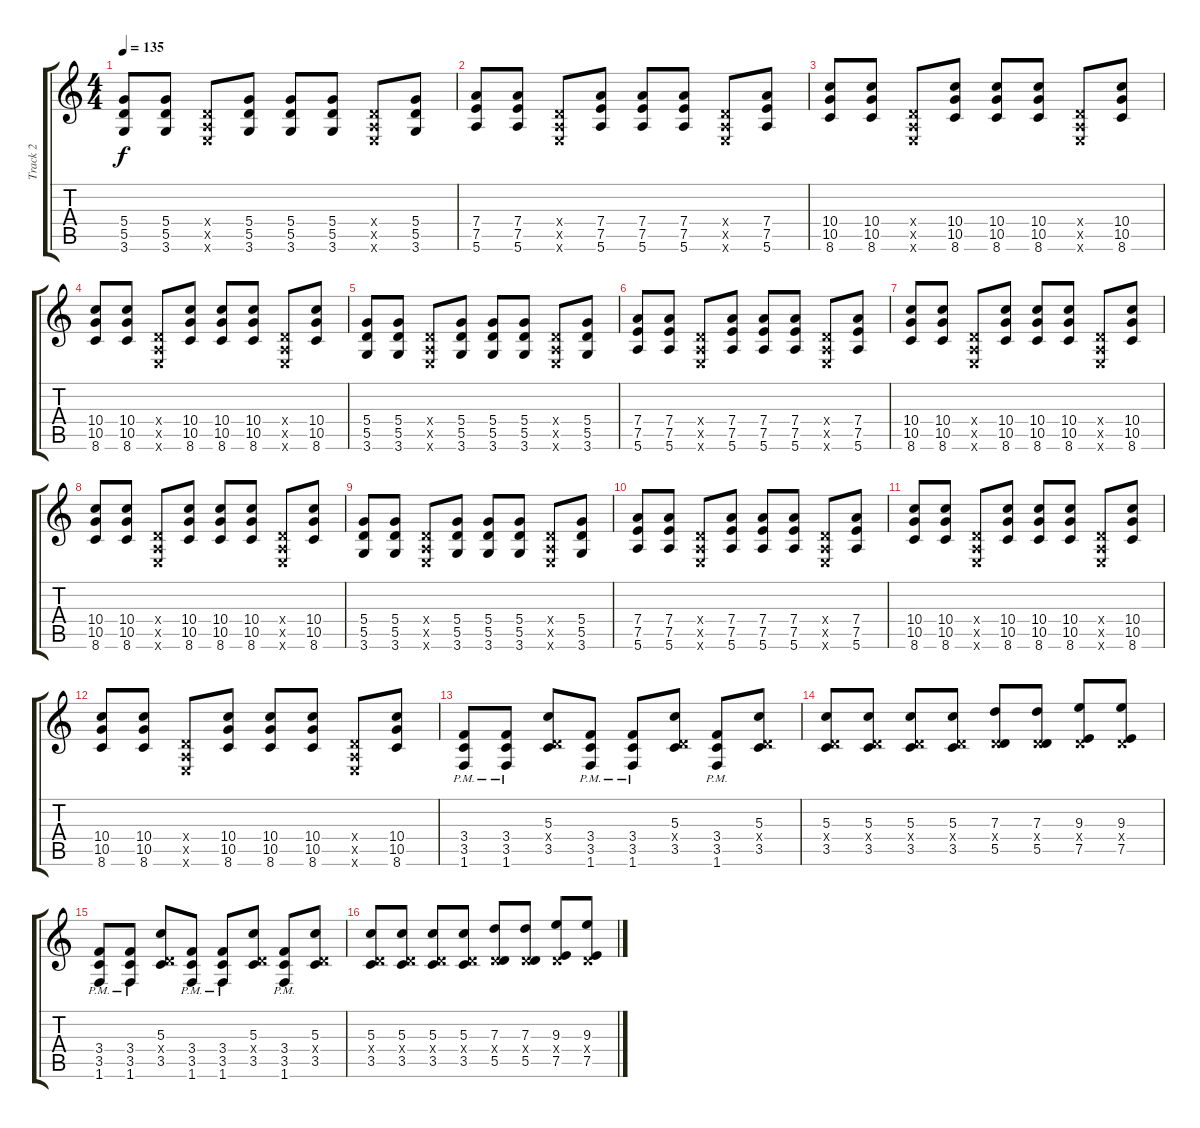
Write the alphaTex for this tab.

\track ("Track 2" "Track 2") {instrument overdrivenguitar}
\staff {score tabs}
\tuning (E4 B3 G3 D3 A2 E2) {hide}
\ts (4 4)
\tempo 135
\clef g2
\ks c
(5.4 5.5 3.6).8{dy f} (5.4 5.5 3.6).8 (0.4{x} 0.5{x} 0.6{x}).8 (5.4 5.5 3.6).8 (5.4 5.5 3.6).8 (5.4 5.5 3.6).8 (0.4{x} 0.5{x} 0.6{x}).8 (5.4 5.5 3.6).8 |
(7.4 7.5 5.6).8 (7.4 7.5 5.6).8 (0.4{x} 0.5{x} 0.6{x}).8 (7.4 7.5 5.6).8 (7.4 7.5 5.6).8 (7.4 7.5 5.6).8 (0.4{x} 0.5{x} 0.6{x}).8 (7.4 7.5 5.6).8 |
(10.4 10.5 8.6).8 (10.4 10.5 8.6).8 (0.4{x} 0.5{x} 0.6{x}).8 (10.4 10.5 8.6).8 (10.4 10.5 8.6).8 (10.4 10.5 8.6).8 (0.4{x} 0.5{x} 0.6{x}).8 (10.4 10.5 8.6).8 |
(10.4 10.5 8.6).8 (10.4 10.5 8.6).8 (0.4{x} 0.5{x} 0.6{x}).8 (10.4 10.5 8.6).8 (10.4 10.5 8.6).8 (10.4 10.5 8.6).8 (0.4{x} 0.5{x} 0.6{x}).8 (10.4 10.5 8.6).8 |
(5.4 5.5 3.6).8 (5.4 5.5 3.6).8 (0.4{x} 0.5{x} 0.6{x}).8 (5.4 5.5 3.6).8 (5.4 5.5 3.6).8 (5.4 5.5 3.6).8 (0.4{x} 0.5{x} 0.6{x}).8 (5.4 5.5 3.6).8 |
(7.4 7.5 5.6).8 (7.4 7.5 5.6).8 (0.4{x} 0.5{x} 0.6{x}).8 (7.4 7.5 5.6).8 (7.4 7.5 5.6).8 (7.4 7.5 5.6).8 (0.4{x} 0.5{x} 0.6{x}).8 (7.4 7.5 5.6).8 |
(10.4 10.5 8.6).8 (10.4 10.5 8.6).8 (0.4{x} 0.5{x} 0.6{x}).8 (10.4 10.5 8.6).8 (10.4 10.5 8.6).8 (10.4 10.5 8.6).8 (0.4{x} 0.5{x} 0.6{x}).8 (10.4 10.5 8.6).8 |
(10.4 10.5 8.6).8 (10.4 10.5 8.6).8 (0.4{x} 0.5{x} 0.6{x}).8 (10.4 10.5 8.6).8 (10.4 10.5 8.6).8 (10.4 10.5 8.6).8 (0.4{x} 0.5{x} 0.6{x}).8 (10.4 10.5 8.6).8 |
(5.4 5.5 3.6).8 (5.4 5.5 3.6).8 (0.4{x} 0.5{x} 0.6{x}).8 (5.4 5.5 3.6).8 (5.4 5.5 3.6).8 (5.4 5.5 3.6).8 (0.4{x} 0.5{x} 0.6{x}).8 (5.4 5.5 3.6).8 |
(7.4 7.5 5.6).8 (7.4 7.5 5.6).8 (0.4{x} 0.5{x} 0.6{x}).8 (7.4 7.5 5.6).8 (7.4 7.5 5.6).8 (7.4 7.5 5.6).8 (0.4{x} 0.5{x} 0.6{x}).8 (7.4 7.5 5.6).8 |
(10.4 10.5 8.6).8 (10.4 10.5 8.6).8 (0.4{x} 0.5{x} 0.6{x}).8 (10.4 10.5 8.6).8 (10.4 10.5 8.6).8 (10.4 10.5 8.6).8 (0.4{x} 0.5{x} 0.6{x}).8 (10.4 10.5 8.6).8 |
(10.4 10.5 8.6).8 (10.4 10.5 8.6).8 (0.4{x} 0.5{x} 0.6{x}).8 (10.4 10.5 8.6).8 (10.4 10.5 8.6).8 (10.4 10.5 8.6).8 (0.4{x} 0.5{x} 0.6{x}).8 (10.4 10.5 8.6).8 |
(3.4{pm} 3.5{pm} 1.6{pm}).8 (3.4{pm} 3.5{pm} 1.6).8 (5.3 0.4{x} 3.5).8 (3.4{pm} 3.5{pm} 1.6).8 (3.4{pm} 3.5{pm} 1.6).8 (5.3 0.4{x} 3.5).8 (3.4{pm} 3.5{pm} 1.6).8 (5.3 0.4{x} 3.5).8 |
(5.3 0.4{x} 3.5).8 (5.3 0.4{x} 3.5).8 (5.3 0.4{x} 3.5).8 (5.3 0.4{x} 3.5).8 (7.3 0.4{x} 5.5).8 (7.3 0.4{x} 5.5).8 (9.3 0.4{x} 7.5).8 (9.3 0.4{x} 7.5).8 |
(3.4{pm} 3.5{pm} 1.6{pm}).8 (3.4{pm} 3.5{pm} 1.6{pm}).8 (5.3 0.4{x} 3.5).8 (3.4{pm} 3.5{pm} 1.6{pm}).8 (3.4{pm} 3.5{pm} 1.6{pm}).8 (5.3 0.4{x} 3.5).8 (3.4{pm} 3.5{pm} 1.6{pm}).8 (5.3 0.4{x} 3.5).8 |
(5.3 0.4{x} 3.5).8 (5.3 0.4{x} 3.5).8 (5.3 0.4{x} 3.5).8 (5.3 0.4{x} 3.5).8 (7.3 0.4{x} 5.5).8 (7.3 0.4{x} 5.5).8 (9.3 0.4{x} 7.5).8 (9.3 0.4{x} 7.5).8
